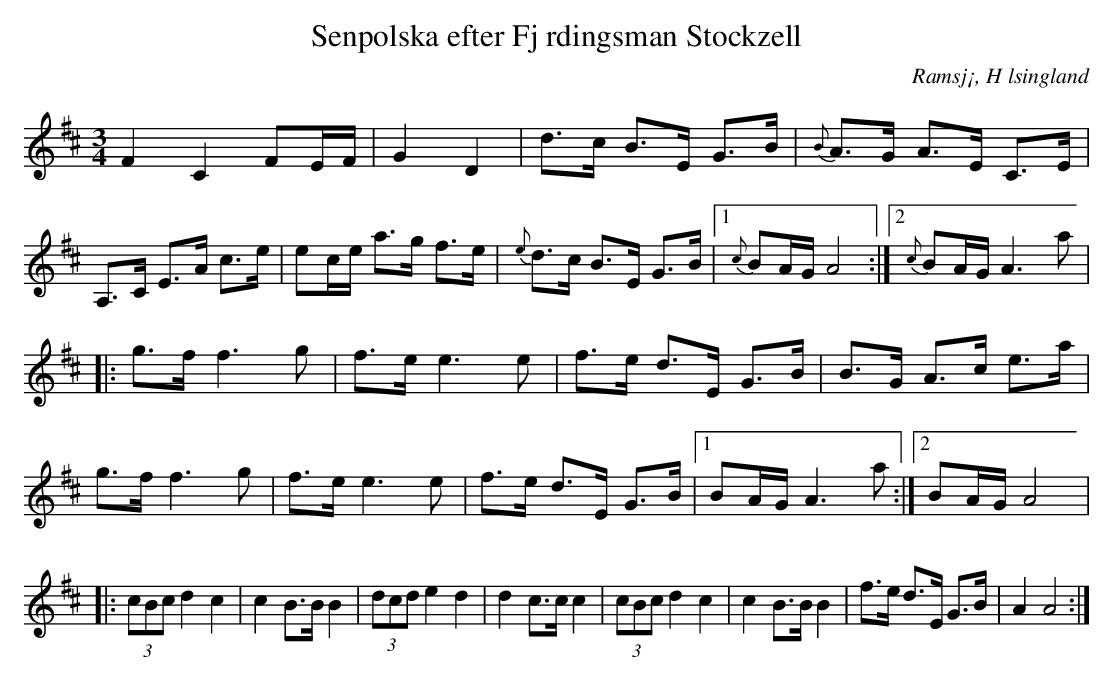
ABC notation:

X:1
T: Senpolska efter Fj rdingsman Stockzell
O: Ramsj¡, H lsingland
M:3/4
L:1/8
K:D
F2 C2 FE/F/|G2 D2| d>c B>E G>B |{B}A>G A>E C>E|A,>C E>A c>e|ec/e/ a>g f>e| {e}d>c B>E G>B |1 {c}BA/G/ A4:|2{c}BA/G/ A2>a2|
|:g>f f2>g2|f>e e2>e2|f>e d>E G>B|B>G A>c e>a|g>f f2>g2|f>e e2>e2|f>e d>E G>B|1 BA/G/ A2>a2:|2 BA/G/ A4|
|:(3cBc d2 c2|c2 B>B B2|(3dcd e2 d2|d2 c>c c2|(3cBc d2 c2|c2 B>B B2|f>e d>E G>B|A2 A4:|
